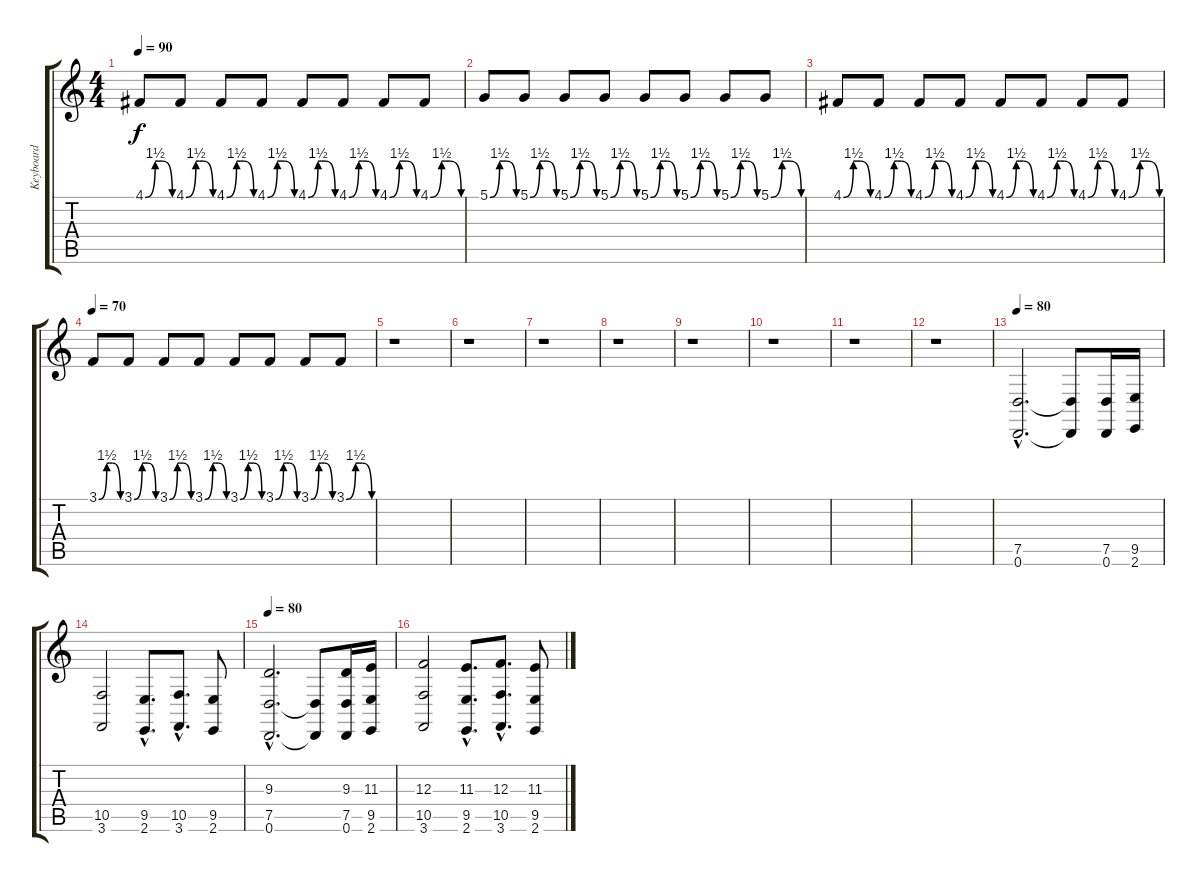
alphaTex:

\track ("Keyboard" "Keyboard") {instrument orchestralharp}
\staff {score tabs}
\tuning (D4 A3 F3 C3 G2 D2) {hide}
\ts (4 4)
\tempo 90
\clef g2
\ks c
4.1{be (custom 0 0 22 6 30 6 38 6 60 0)}.8{dy f volume 12 instrument fx4atmosphere} 4.1{be (custom 0 0 22 6 30 6 38 6 60 0)}.8 4.1{be (custom 0 0 22 6 30 6 38 6 60 0)}.8 4.1{be (custom 0 0 22 6 30 6 38 6 60 0)}.8 4.1{be (custom 0 0 22 6 30 6 38 6 60 0)}.8 4.1{be (custom 0 0 22 6 30 6 38 6 60 0)}.8 4.1{be (custom 0 0 22 6 30 6 38 6 60 0)}.8 4.1{be (custom 0 0 22 6 30 6 38 6 60 0)}.8 |
5.1{be (custom 0 0 22 6 30 6 38 6 60 0)}.8 5.1{be (custom 0 0 22 6 30 6 38 6 60 0)}.8 5.1{be (custom 0 0 22 6 30 6 38 6 60 0)}.8 5.1{be (custom 0 0 22 6 30 6 38 6 60 0)}.8 5.1{be (custom 0 0 22 6 30 6 38 6 60 0)}.8 5.1{be (custom 0 0 22 6 30 6 38 6 60 0)}.8 5.1{be (custom 0 0 22 6 30 6 38 6 60 0)}.8 5.1{be (custom 0 0 22 6 30 6 38 6 60 0)}.8 |
4.1{be (custom 0 0 22 6 30 6 38 6 60 0)}.8 4.1{be (custom 0 0 22 6 30 6 38 6 60 0)}.8 4.1{be (custom 0 0 22 6 30 6 38 6 60 0)}.8 4.1{be (custom 0 0 22 6 30 6 38 6 60 0)}.8 4.1{be (custom 0 0 22 6 30 6 38 6 60 0)}.8 4.1{be (custom 0 0 22 6 30 6 38 6 60 0)}.8 4.1{be (custom 0 0 22 6 30 6 38 6 60 0)}.8 4.1{be (custom 0 0 22 6 30 6 38 6 60 0)}.8 |
\tempo 70
3.1{be (custom 0 0 22 6 30 6 38 6 60 0)}.8 3.1{be (custom 0 0 22 6 30 6 38 6 60 0)}.8 3.1{be (custom 0 0 22 6 30 6 38 6 60 0)}.8 3.1{be (custom 0 0 22 6 30 6 38 6 60 0)}.8 3.1{be (custom 0 0 22 6 30 6 38 6 60 0)}.8 3.1{be (custom 0 0 22 6 30 6 38 6 60 0)}.8 3.1{be (custom 0 0 22 6 30 6 38 6 60 0)}.8 3.1{be (custom 0 0 22 6 30 6 38 6 60 0)}.8 |
r.1 |
r.1 |
r.1 |
r.1 |
r.1 |
r.1 |
r.1 |
r.1 |
\tempo 80
(7.5{hac} 0.6{hac}).2{d volume 12 instrument stringensemble1} (7.5{t} 0.6{t}).8 (7.5 0.6).16 (9.5 2.6).16 |
(10.5 3.6).2 (9.5{hac} 2.6{hac}).8{d} (10.5{hac} 3.6{hac}).8{d} (9.5 2.6).8 |
\tempo 80
(9.3{hac} 7.5{hac} 0.6{hac}).2{d volume 12 instrument stringensemble1} (7.5{t} 0.6{t}).8 (9.3 7.5 0.6).16 (11.3 9.5 2.6).16 |
(12.3 10.5 3.6).2 (11.3{hac} 9.5{hac} 2.6{hac}).8{d} (12.3{hac} 10.5{hac} 3.6{hac}).8{d} (11.3 9.5 2.6).8
